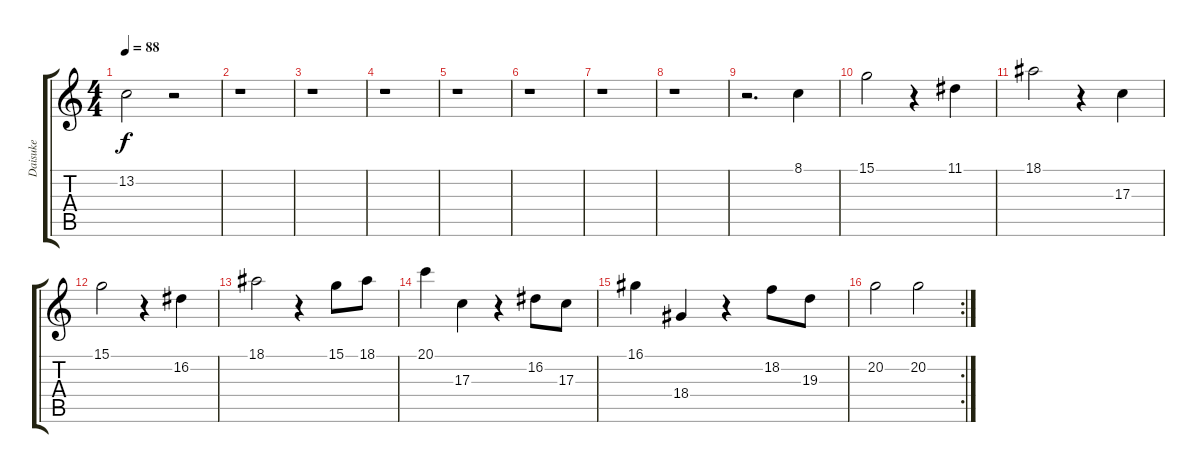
\track ("Daisuke" "Daisuke") {instrument whistle}
\staff {score tabs}
\tuning (E4 B3 G3 D3 A2 E2) {hide}
\ts (4 4)
\tempo 88
\clef g2
\ks c
13.2.2{dy f} r.2 |
r.1 |
r.1 |
r.1 |
r.1 |
r.1 |
r.1 |
r.1 |
r.2{d} 8.1.4 |
15.1.2 r.4 11.1.4 |
18.1.2 r.4 17.3.4 |
15.1.2 r.4 16.2.4 |
18.1.2 r.4 15.1.8 18.1.8 |
20.1.4 17.3.4 r.4 16.2.8 17.3.8 |
16.1.4 18.4.4 r.4 18.2.8 19.3.8 |
\rc 2
20.2.2 20.2.2
